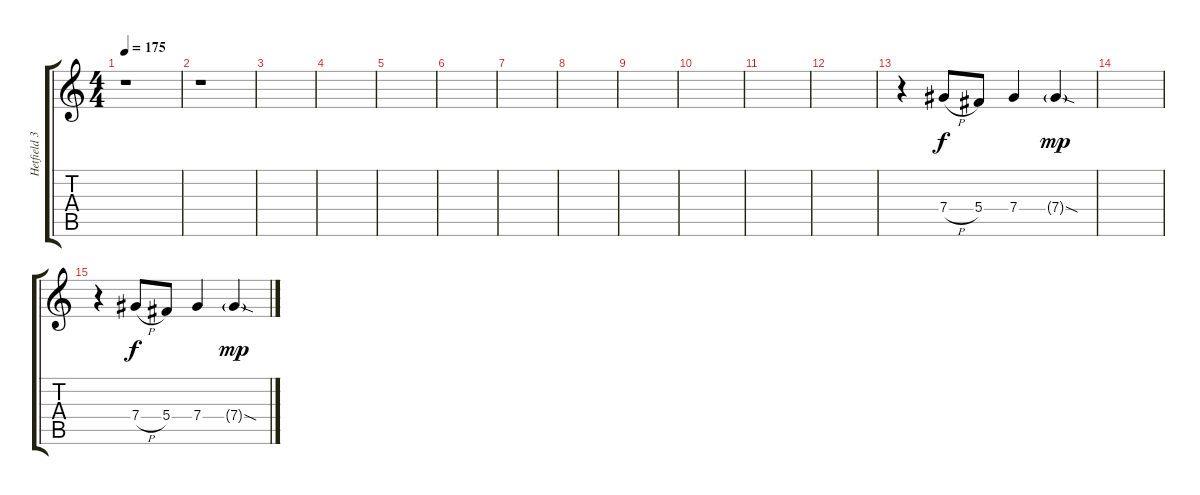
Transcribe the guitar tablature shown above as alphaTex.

\track ("Hetfield 3" "Hetfield 3") {instrument distortionguitar}
\staff {score tabs}
\tuning (Eb4 Bb3 Gb3 Db3 Ab2 Eb2) {hide}
\ts (4 4)
\tempo 175
\clef g2
\ks c
r.1{dy f} |
r.1 |
|
|
|
|
|
|
|
|
|
|
r.4 7.4{h}.8 5.4.8 7.4.4 7.4{sod g}.4{dy mp} |
|
r.4 7.4{h}.8{dy f} 5.4.8 7.4.4 7.4{sod g}.4{dy mp}
